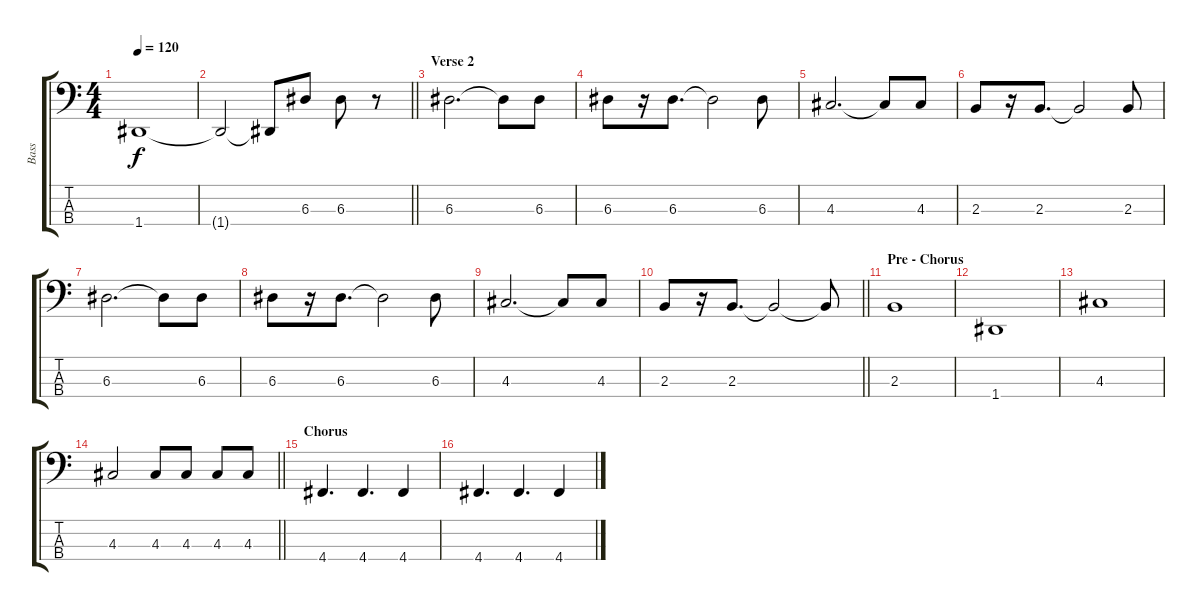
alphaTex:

\track ("Bass" "Bass") {instrument electricbassfinger}
\staff {score tabs}
\tuning (G2 D2 A1 D1) {hide}
\ts (4 4)
\tempo 120
\clef f4
\ks c
1.4.1{dy f} |
\barLineRight lightlight
1.4{t}.2 1.4{t}.8 6.3.8 6.3.8 r.8 |
\section ("" "Verse 2")
6.3.2{d} 6.3{t}.8 6.3.8 |
6.3.8 r.16 6.3.8{d} 6.3{t}.2 6.3.8 |
4.3.2{d} 4.3{t}.8 4.3.8 |
2.3.8 r.16 2.3.8{d} 2.3{t}.2 2.3.8 |
6.3.2{d} 6.3{t}.8 6.3.8 |
6.3.8 r.16 6.3.8{d} 6.3{t}.2 6.3.8 |
4.3.2{d} 4.3{t}.8 4.3.8 |
\barLineRight lightlight
2.3.8 r.16 2.3.8{d} 2.3{t}.2 2.3{t}.8 |
\section ("" "Pre - Chorus")
2.3.1 |
1.4.1 |
4.3.1 |
\barLineRight lightlight
4.3.2 4.3.8 4.3.8 4.3.8 4.3.8 |
\section ("" "Chorus")
4.4.4{d} 4.4.4{d} 4.4.4 |
4.4.4{d} 4.4.4{d} 4.4.4
